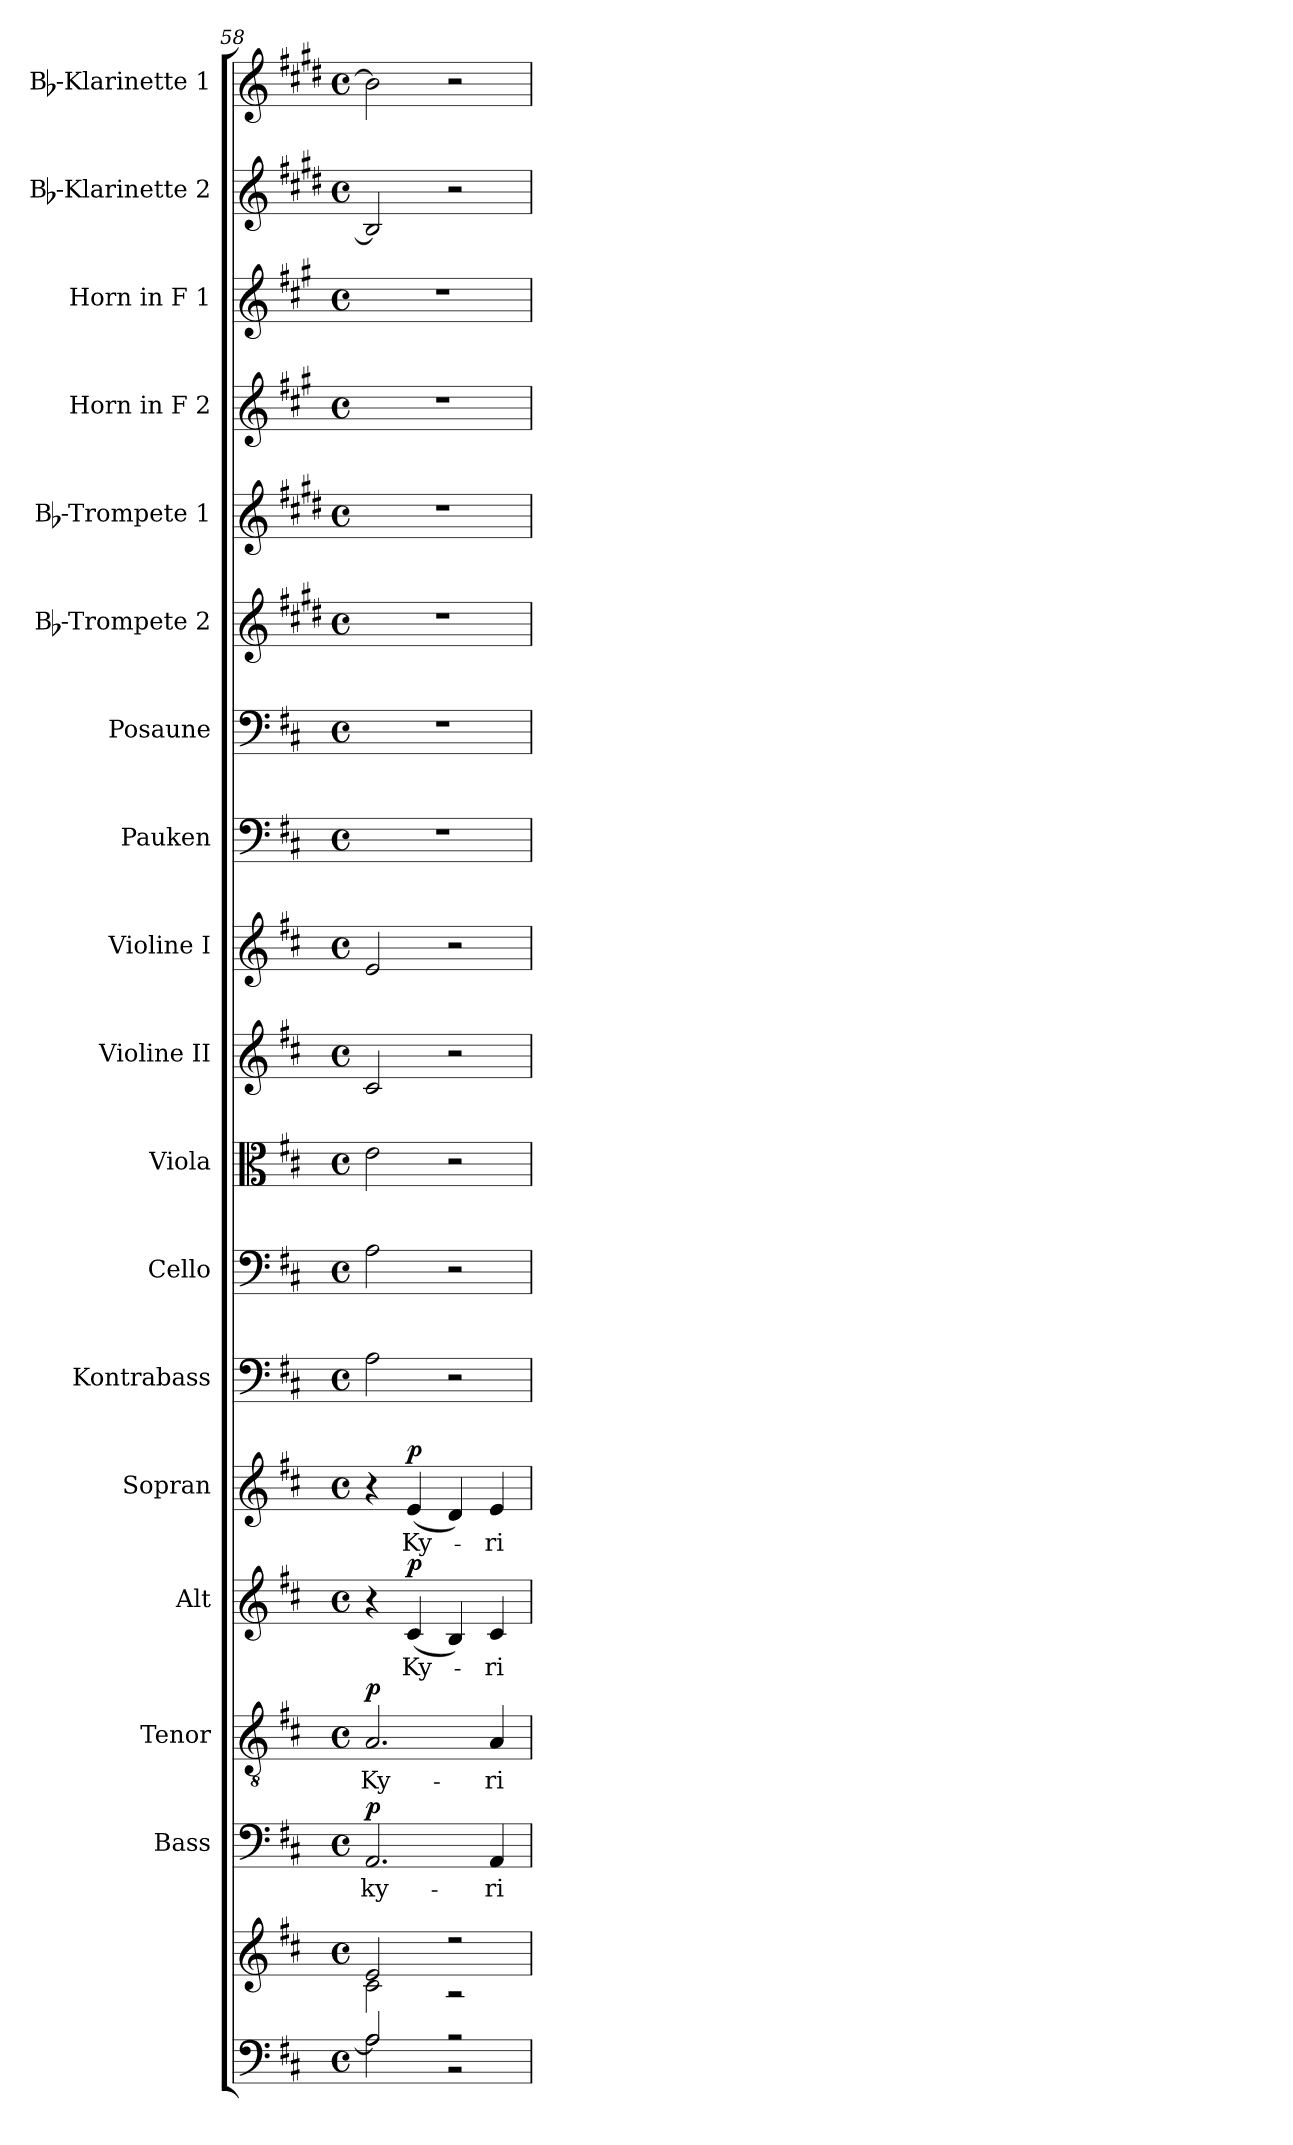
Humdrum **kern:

**kern	**kern	**kern	**text	**dynam	**kern	**text	**dynam	**kern	**text	**dynam	**kern	**text	**dynam	**kern	**kern	**kern	**kern	**kern	**kern	**kern	**kern	**kern	**kern	**kern	**kern	**kern
*part18	*part18	*part17	*part17	*part17	*part16	*part16	*part16	*part15	*part15	*part15	*part14	*part14	*part14	*part13	*part12	*part11	*part10	*part9	*part8	*part7	*part6	*part5	*part4	*part3	*part2	*part1
*staff19	*staff18	*staff17	*staff17	*staff17	*staff16	*staff16	*staff16	*staff15	*staff15	*staff15	*staff14	*staff14	*staff14	*staff13	*staff12	*staff11	*staff10	*staff9	*staff8	*staff7	*staff6	*staff5	*staff4	*staff3	*staff2	*staff1
*	*	*I"Bass	*	*	*I"Tenor	*	*	*I"Alt	*	*	*I"Sopran	*	*	*I"Kontrabass	*I"Cello	*I"Viola	*I"Violine II	*I"Violine I	*I"Pauken	*I"Posaune	*I"Bb-Trompete 2	*I"Bb-Trompete 1	*I"Horn in F 2	*I"Horn in F 1	*I"Bb-Klarinette 2	*I"Bb-Klarinette 1
*	*	*I'B.	*	*	*I'T.	*	*	*I'A.	*	*	*I'S.	*	*	*I'Kb.	*	*I'Vla.	*I'Vl. II	*I'Vl. I	*I'Pk.	*I'Pos.	*I'Bb Trp. 2	*I'Bb Trp. 1	*	*	*I'Bb Kl. 2	*I'Bb Kl. 1
*clefF4	*clefG2	*clefF4	*	*	*clefGv2	*	*	*clefG2	*	*	*clefG2	*	*	*clefF4	*clefF4	*clefC3	*clefG2	*clefG2	*clefF4	*clefF4	*clefG2	*clefG2	*clefG2	*clefG2	*clefG2	*clefG2
*	*	*	*	*	*	*	*	*	*	*	*	*	*	*ITrd7c12	*	*	*	*	*	*	*ITrd1c2	*ITrd1c2	*ITrd4c7	*ITrd4c7	*ITrd1c2	*ITrd1c2
*k[f#c#]	*k[f#c#]	*k[f#c#]	*	*	*k[f#c#]	*	*	*k[f#c#]	*	*	*k[f#c#]	*	*	*k[f#c#]	*k[f#c#]	*k[f#c#]	*k[f#c#]	*k[f#c#]	*k[f#c#]	*k[f#c#]	*k[f#c#]	*k[f#c#]	*k[f#c#]	*k[f#c#]	*k[f#c#]	*k[f#c#]
*D:	*D:	*D:	*	*	*D:	*	*	*D:	*	*	*D:	*	*	*D:	*D:	*D:	*D:	*D:	*D:	*D:	*D:	*D:	*D:	*D:	*D:	*D:
*M4/4	*M4/4	*M4/4	*	*	*M4/4	*	*	*M4/4	*	*	*M4/4	*	*	*M4/4	*M4/4	*M4/4	*M4/4	*M4/4	*M4/4	*M4/4	*M4/4	*M4/4	*M4/4	*M4/4	*M4/4	*M4/4
*met(c)	*met(c)	*met(c)	*	*	*met(c)	*	*	*met(c)	*	*	*met(c)	*	*	*met(c)	*met(c)	*met(c)	*met(c)	*met(c)	*met(c)	*met(c)	*met(c)	*met(c)	*met(c)	*met(c)	*met(c)	*met(c)
=58	=58	=58	=58	=58	=58	=58	=58	=58	=58	=58	=58	=58	=58	=58	=58	=58	=58	=58	=58	=58	=58	=58	=58	=58	=58	=58
*^	*^	*	*	*	*	*	*	*	*	*	*	*	*	*	*	*	*	*	*	*	*	*	*	*	*	*
!	!	!	!	!	!LO:LY:b	!LO:DY:a	!	!LO:LY:b	!LO:DY:a	!	!	!	!	!	!	!	!	!	!	!	!	!	!	!	!	!	!	!
2A/]	2A\	2e/	2c#\	2.AA/	ky-	p	2.A/	Ky-	p	4r	.	.	4r	.	.	2AA\	2A\	2e\	2c#/	2e/	1r	1r	1r	1r	1r	1r	2A/]	2a\]
!	!	!	!	!	!	!	!	!	!	!	!LO:LY:b	!LO:DY:a	!	!LO:LY:b	!LO:DY:a	!	!	!	!	!	!	!	!	!	!	!	!	!
.	.	.	.	.	.	.	.	.	.	(<4c#/	Ky-	p	(<4e/	Ky-	p	.	.	.	.	.	.	.	.	.	.	.	.	.
2r	2r	2r	2r	.	.	.	.	.	.	4B/)	.	.	4d/)	.	.	2r	2r	2r	2r	2r	.	.	.	.	.	.	2r	2r
!	!	!	!	!	!LO:LY:b	!	!	!LO:LY:b	!	!	!LO:LY:b	!	!	!LO:LY:b	!	!	!	!	!	!	!	!	!	!	!	!	!	!
.	.	.	.	4AA/	-ri-	.	4A/	-ri-	.	4c#/	-ri-	.	4e/	-ri-	.	.	.	.	.	.	.	.	.	.	.	.	.	.
*v	*v	*	*	*	*	*	*	*	*	*	*	*	*	*	*	*	*	*	*	*	*	*	*	*	*	*	*	*
*	*v	*v	*	*	*	*	*	*	*	*	*	*	*	*	*	*	*	*	*	*	*	*	*	*	*	*	*
=	=	=	=	=	=	=	=	=	=	=	=	=	=	=	=	=	=	=	=	=	=	=	=	=	=	=
*-	*-	*-	*-	*-	*-	*-	*-	*-	*-	*-	*-	*-	*-	*-	*-	*-	*-	*-	*-	*-	*-	*-	*-	*-	*-	*-
